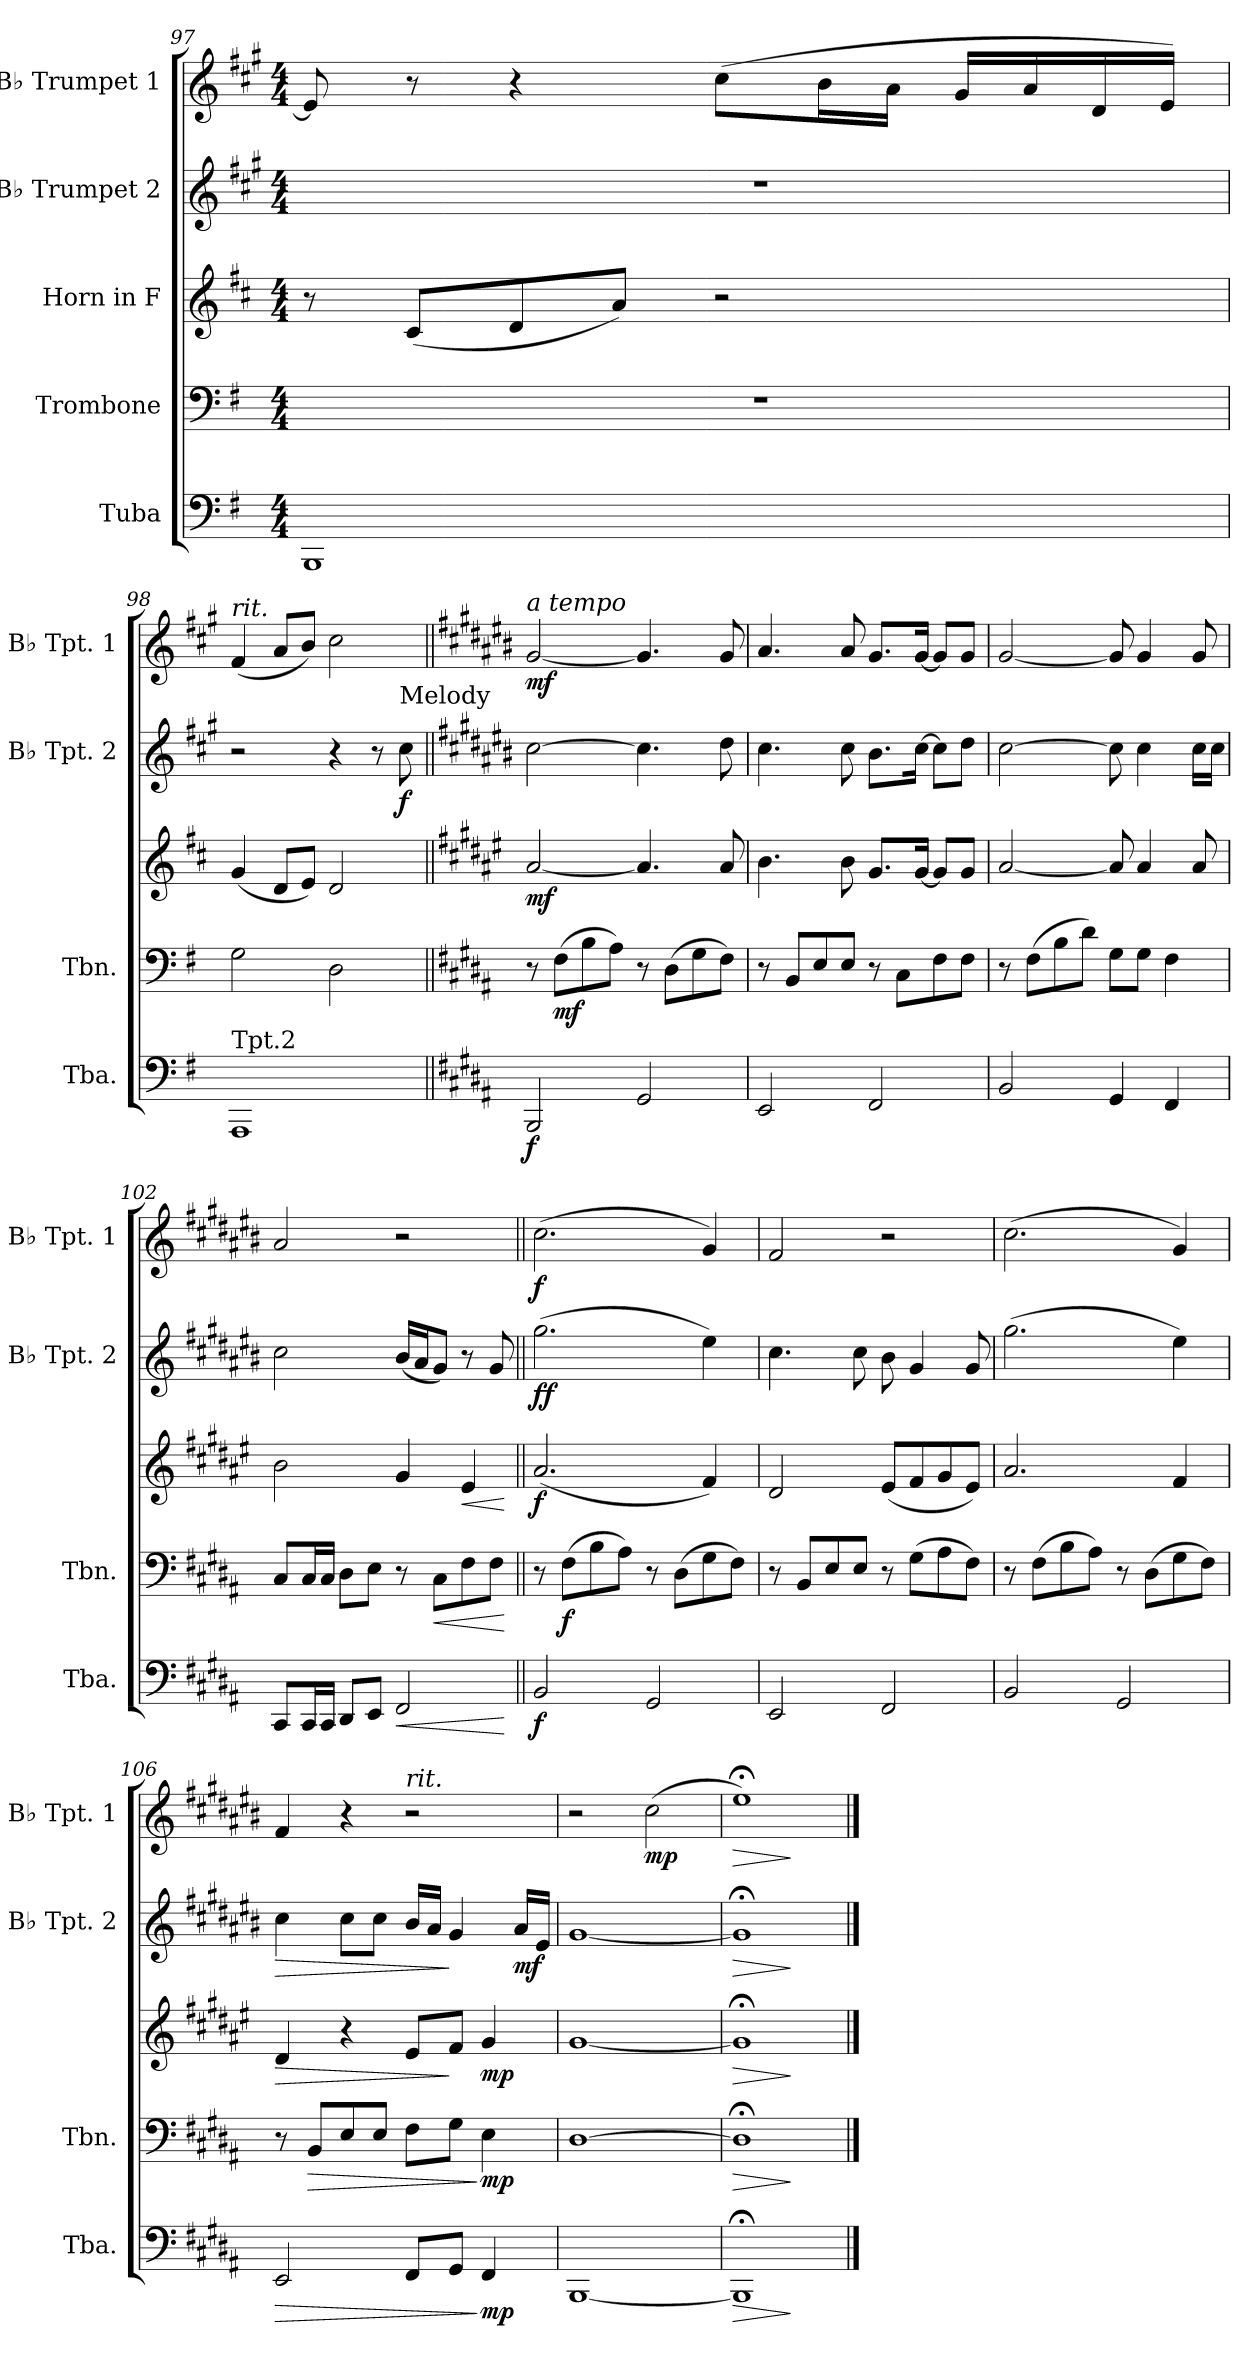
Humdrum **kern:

**kern	**dynam	**kern	**dynam	**kern	**dynam	**kern	**dynam	**kern	**dynam
*part5	*part5	*part4	*part4	*part3	*part3	*part2	*part2	*part1	*part1
*staff5	*staff5	*staff4	*staff4	*staff3	*staff3	*staff2	*staff2	*staff1	*staff1
*I"Tuba	*	*I"Trombone	*	*I"Horn in F	*	*I"B♭ Trumpet 2	*	*I"B♭ Trumpet 1	*
*I'Tba.	*	*I'Tbn.	*	*	*	*I'B♭ Tpt. 2	*	*I'B♭ Tpt. 1	*
*clefF4	*	*clefF4	*	*clefG2	*	*clefG2	*	*clefG2	*
*	*	*	*	*ITrd4c7	*	*ITrd1c2	*	*ITrd1c2	*
*k[f#]	*	*k[f#]	*	*k[f#]	*	*k[f#]	*	*k[f#]	*
*M4/4	*	*M4/4	*	*M4/4	*	*M4/4	*	*M4/4	*
=97	=97	=97	=97	=97	=97	=97	=97	=97	=97
1BBB	.	1r	.	8r	.	1r	.	8d/]	.
.	.	.	.	(8F#/L	.	.	.	8r	.
.	.	.	.	8G/	.	.	.	4r	.
.	.	.	.	8d/J)	.	.	.	.	.
.	.	.	.	2r	.	.	.	(8b\L	.
.	.	.	.	.	.	.	.	16a\L	.
.	.	.	.	.	.	.	.	16g\JJ	.
.	.	.	.	.	.	.	.	16f#/LL	.
.	.	.	.	.	.	.	.	16g/	.
.	.	.	.	.	.	.	.	16c/	.
.	.	.	.	.	.	.	.	16d/JJ)	.
=98	=98	=98	=98	=98	=98	=98	=98	=98	=98
*	*	*	*	*	*	*	*	*MM60	*
!	!	!	!	!	!	!	!	!LO:TX:a:i:t=rit.	!
!LO:TX:a:t=Tpt.2	!	!	!	!	!	!	!	!	!
1AAA	.	2G\	.	(4c/	.	2r	.	(4e/	.
.	.	.	.	8G/L	.	.	.	8g/L	.
.	.	.	.	8A/J)	.	.	.	8a/J)	.
.	.	2D\	.	2G/	.	4r	.	2b\	.
.	.	.	.	.	.	8r	.	.	.
!	!	!	!	!	!	!LO:TX:a:t=Melody	!	!	!
!	!	!	!	!	!	!	!LO:DY:b	!	!
.	.	.	.	.	.	8b\	f	.	.
=99||	=99||	=99||	=99||	=99||	=99||	=99||	=99||	=99||	=99||
!!LO:REH:place=s1:a:B:fs=14:t=F
*k[f#c#g#d#a#]	*	*k[f#c#g#d#a#]	*	*k[f#c#g#d#a#]	*	*k[f#c#g#d#a#]	*	*k[f#c#g#d#a#]	*
*	*	*	*	*	*	*	*	*MM76	*
!	!	!	!	!	!	!	!	!LO:TX:a:i:t=a tempo	!
!	!LO:DY:b	!	!	!	!LO:DY:b	!	!	!	!LO:DY:b
2BBB/	f	8r	.	[2d#/	mf	[2b\	.	[2f#/	mf
!	!	!	!LO:DY:b	!	!	!	!	!	!
.	.	(8F#\L	mf	.	.	.	.	.	.
.	.	8B\	.	.	.	.	.	.	.
.	.	8A#\J)	.	.	.	.	.	.	.
2GG#/	.	8r	.	4.d#/]	.	4.b\]	.	4.f#/]	.
.	.	(8D#\L	.	.	.	.	.	.	.
.	.	8G#\	.	.	.	.	.	.	.
.	.	8F#\J)	.	8d#/	.	8cc#\	.	8f#/	.
!!LO:LB:g=z
=100	=100	=100	=100	=100	=100	=100	=100	=100	=100
2EE/	.	8r	.	4.e\	.	4.b\	.	4.g#/	.
.	.	8BB/L	.	.	.	.	.	.	.
.	.	8E/	.	.	.	.	.	.	.
.	.	8E/J	.	8e\	.	8b\	.	8g#/	.
2FF#/	.	8r	.	8.c#/L	.	8.a#\L	.	8.f#/L	.
.	.	8C#\L	.	.	.	.	.	.	.
.	.	.	.	[16c#/Jk	.	[16b\Jk	.	[16f#/Jk	.
.	.	8F#\	.	8c#/L]	.	8b\L]	.	8f#/L]	.
.	.	8F#\J	.	8c#/J	.	8cc#\J	.	8f#/J	.
=101	=101	=101	=101	=101	=101	=101	=101	=101	=101
2BB/	.	8r	.	[2d#/	.	[2b\	.	[2f#/	.
.	.	(8F#\L	.	.	.	.	.	.	.
.	.	8B\	.	.	.	.	.	.	.
.	.	8d#\J)	.	.	.	.	.	.	.
4GG#/	.	8G#\L	.	8d#/]	.	8b\]	.	8f#/]	.
.	.	8G#\J	.	4d#/	.	4b\	.	4f#/	.
4FF#/	.	4F#\	.	.	.	.	.	.	.
.	.	.	.	8d#/	.	16b\LL	.	8f#/	.
.	.	.	.	.	.	16b\JJ	.	.	.
=102	=102	=102	=102	=102	=102	=102	=102	=102	=102
8CC#/L	.	8C#/L	.	2e\	.	2b\	.	2g#/	.
16CC#/L	.	16C#/L	.	.	.	.	.	.	.
16CC#/JJ	.	16C#/JJ	.	.	.	.	.	.	.
8DD#/L	.	8D#\L	.	.	.	.	.	.	.
8EE/J	.	8E\J	.	.	.	.	.	.	.
!	!LO:HP:b	!	!	!	!	!	!	!	!
2FF#/	<	8r	.	4c#/	.	(16a#/LL	.	2r	.
.	.	.	.	.	.	16g#/J	.	.	.
!	!	!	!LO:HP:b	!	!	!	!	!	!
.	.	8C#\L	<	.	.	8f#/J)	.	.	.
!	!	!	!	!	!LO:HP:b	!	!	!	!
.	.	8F#\	.	4A#/	<	8r	.	.	.
.	.	8F#\J	.	.	.	8f#/	.	.	.
.	[	.	[	.	[	.	.	.	.
=103||	=103||	=103||	=103||	=103||	=103||	=103||	=103||	=103||	=103||
!	!LO:DY:b	!	!	!	!LO:DY:b	!	!LO:DY:b	!	!LO:DY:b
2BB/	f	8r	.	(2.d#/	f	(2.ff#\	ff	(2.b\	f
!	!	!	!LO:DY:b	!	!	!	!	!	!
.	.	(8F#\L	f	.	.	.	.	.	.
.	.	8B\	.	.	.	.	.	.	.
.	.	8A#\J)	.	.	.	.	.	.	.
2GG#/	.	8r	.	.	.	.	.	.	.
.	.	(8D#\L	.	.	.	.	.	.	.
.	.	8G#\	.	4B/)	.	4dd#\)	.	4f#/)	.
.	.	8F#\J)	.	.	.	.	.	.	.
!!LO:PB:g=z
=104	=104	=104	=104	=104	=104	=104	=104	=104	=104
2EE/	.	8r	.	2G#/	.	4.b\	.	2e/	.
.	.	8BB/L	.	.	.	.	.	.	.
.	.	8E/	.	.	.	.	.	.	.
.	.	8E/J	.	.	.	8b\	.	.	.
2FF#/	.	8r	.	(8A#/L	.	8a#\	.	2r	.
.	.	(8G#\L	.	8B/	.	4f#/	.	.	.
.	.	8A#\	.	8c#/	.	.	.	.	.
.	.	8F#\J)	.	8A#/J)	.	8f#/	.	.	.
=105	=105	=105	=105	=105	=105	=105	=105	=105	=105
2BB/	.	8r	.	2.d#/	.	(2.ff#\	.	(2.b\	.
.	.	(8F#\L	.	.	.	.	.	.	.
.	.	8B\	.	.	.	.	.	.	.
.	.	8A#\J)	.	.	.	.	.	.	.
2GG#/	.	8r	.	.	.	.	.	.	.
.	.	(8D#\L	.	.	.	.	.	.	.
.	.	8G#\	.	4B/	.	4dd#\)	.	4f#/)	.
.	.	8F#\J)	.	.	.	.	.	.	.
=106	=106	=106	=106	=106	=106	=106	=106	=106	=106
!	!LO:HP:b	!	!	!	!LO:HP:b	!	!LO:HP:b	!	!
2EE/	>	8r	.	4G#/	>	4b\	>	4e/	.
!	!	!	!LO:HP:b	!	!	!	!	!	!
.	.	8BB/L	>	.	.	.	.	.	.
.	.	8E/	.	4r	.	8b\L	.	4r	.
.	.	8E/J	.	.	.	8b\J	.	.	.
*	*	*	*	*	*	*	*	*MM66	*
!	!	!	!	!	!	!	!	!LO:TX:a:i:t=rit.	!
8FF#/L	.	8F#\L	.	8A#/L	.	16a#/LL	.	2r	.
.	.	.	.	.	.	16g#/JJ	.	.	.
8GG#/J	.	8G#\J	.	8B/J	]	4f#/	]	.	.
!	!LO:DY:n=1:b	!	!LO:DY:n=1:b	!	!LO:DY:b	!	!	!	!
4FF#/	] mp	4E\	] mp	4c#/	mp	.	.	.	.
!	!	!	!	!	!	!	!LO:DY:b	!	!
.	.	.	.	.	.	16g#/LL	mf	.	.
.	.	.	.	.	.	16d#/JJ	.	.	.
=107	=107	=107	=107	=107	=107	=107	=107	=107	=107
[1BBB	.	[1D#	.	[1c#	.	[1f#	.	2r	.
!	!	!	!	!	!	!	!	!	!LO:DY:b
.	.	.	.	.	.	.	.	(2b\	mp
=108	=108	=108	=108	=108	=108	=108	=108	=108	=108
!	!LO:HP:b	!	!LO:HP:b	!	!LO:HP:b	!	!LO:HP:b	!	!LO:HP:b
1BBB;<]	>	1D#;<]	>	1c#;<]	>	1f#;<]	>	1dd#;<)	>
.	]	.	]	.	]	.	]	.	]
==	==	==	==	==	==	==	==	==	==
*-	*-	*-	*-	*-	*-	*-	*-	*-	*-
